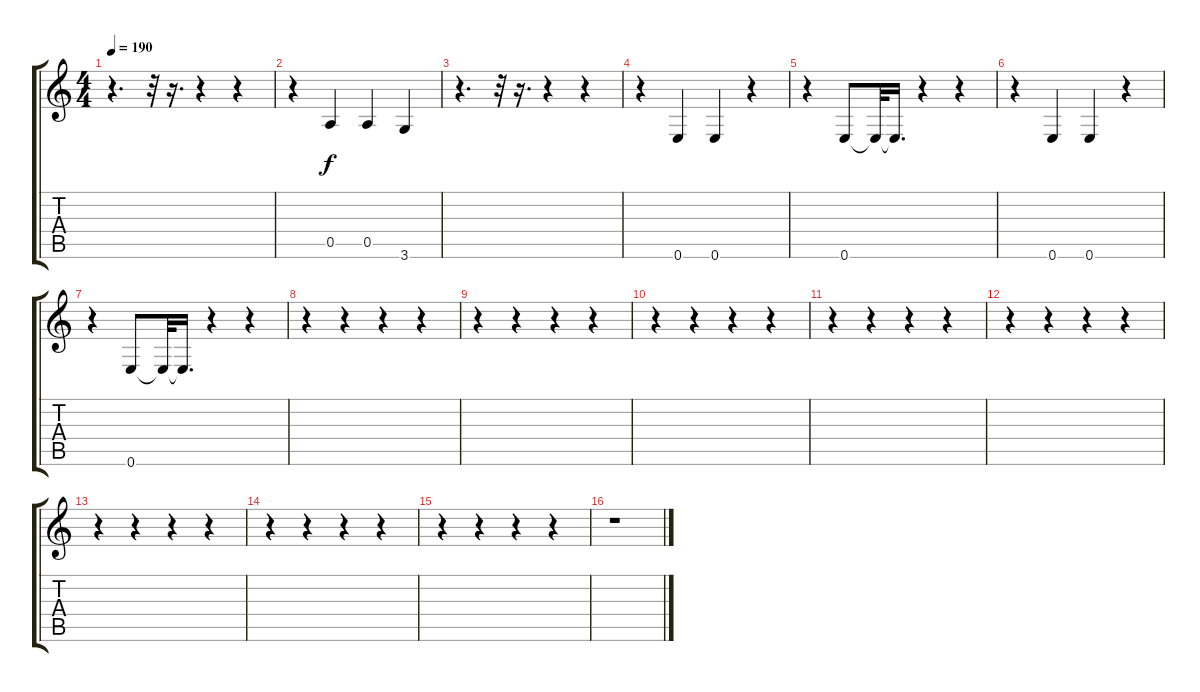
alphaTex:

\track "" {instrument electricbassfinger}
\staff {score tabs}
\tuning (E4 B3 G3 D3 A2 E2) {hide}
\ts (4 4)
\tempo 190
\clef g2
\ks c
r.4{d dy f} r.32 r.16{d} r.4 r.4 |
r.4 0.5.4 0.5.4 3.6.4 |
r.4{d} r.32 r.16{d} r.4 r.4 |
r.4 0.6.4 0.6.4 r.4 |
r.4 0.6.8 0.6{t}.32 0.6{t}.16{d} r.4 r.4 |
r.4 0.6.4 0.6.4 r.4 |
r.4 0.6.8 0.6{t}.32 0.6{t}.16{d} r.4 r.4 |
r.4 r.4 r.4 r.4 |
r.4 r.4 r.4 r.4 |
r.4 r.4 r.4 r.4 |
r.4 r.4 r.4 r.4 |
r.4 r.4 r.4 r.4 |
r.4 r.4 r.4 r.4 |
r.4 r.4 r.4 r.4 |
r.4 r.4 r.4 r.4 |
r.1
